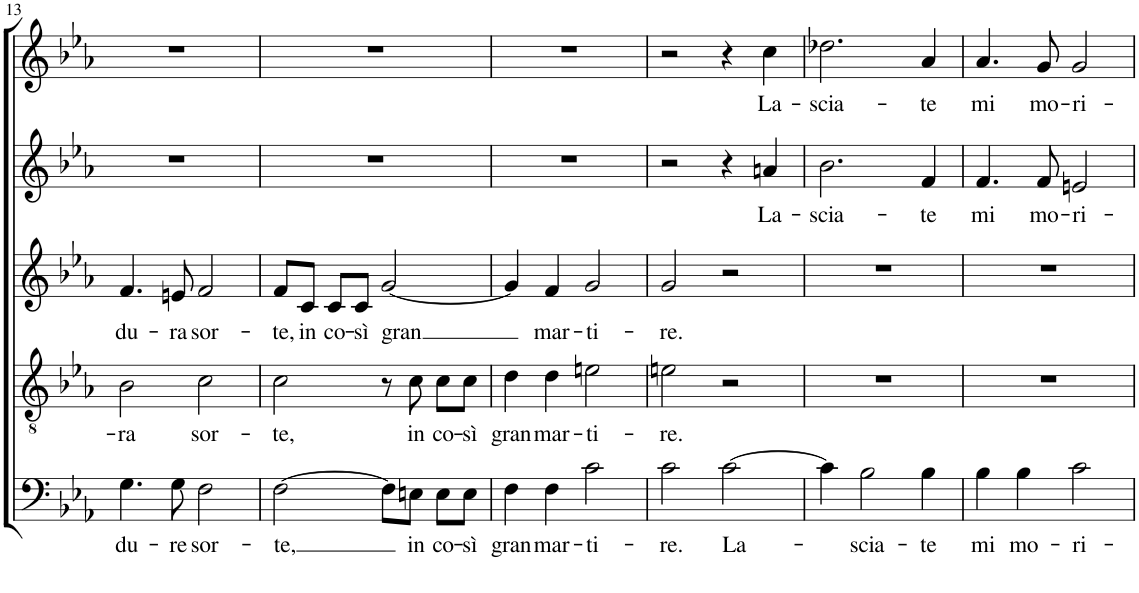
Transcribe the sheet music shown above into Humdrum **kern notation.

**kern	**text	**kern	**text	**kern	**text	**kern	**text	**kern	**text
*part5	*part5	*part4	*part4	*part3	*part3	*part2	*part2	*part1	*part1
*staff5	*staff5	*staff4	*staff4	*staff3	*staff3	*staff2	*staff2	*staff1	*staff1
*I"B	*	*I"T	*	*I"A	*	*I"Ms	*	*I"S	*
!!LO:PB:g=z
*clefF4	*	*clefGv2	*	*clefG2	*	*clefG2	*	*clefG2	*
*k[b-e-a-]	*	*k[b-e-a-]	*	*k[b-e-a-]	*	*k[b-e-a-]	*	*k[b-e-a-]	*
*E-:	*	*E-:	*	*E-:	*	*E-:	*	*E-:	*
*M4/4	*	*M4/4	*	*M4/4	*	*M4/4	*	*M4/4	*
*met(c)	*	*met(c)	*	*met(c)	*	*met(c)	*	*met(c)	*
=13	=13	=13	=13	=13	=13	=13	=13	=13	=13
!	!LO:LY:b	!	!LO:LY:b	!	!LO:LY:b	!	!	!	!
4.G\	du-	2B-\	-ra	4.f/	du-	1r	.	1r	.
!	!LO:LY:b	!	!	!	!LO:LY:b	!	!	!	!
8G\	-re	.	.	8en/	-ra	.	.	.	.
!	!LO:LY:b	!	!LO:LY:b	!	!LO:LY:b	!	!	!	!
2F\	sor-	2c\	sor-	2f/	sor-	.	.	.	.
=14	=14	=14	=14	=14	=14	=14	=14	=14	=14
!	!LO:LY:b	!	!LO:LY:b	!	!LO:LY:b	!	!	!	!
[2F\	-te,	2c\	-te,	8f/L	-te,	1r	.	1r	.
!	!	!	!	!	!LO:LY:b	!	!	!	!
.	.	.	.	8c/J	in	.	.	.	.
!	!	!	!	!	!LO:LY:b	!	!	!	!
.	.	.	.	8c/L	co-	.	.	.	.
!	!	!	!	!	!LO:LY:b	!	!	!	!
.	.	.	.	8c/J	-sì	.	.	.	.
!	!	!	!	!	!LO:LY:b	!	!	!	!
8F\L]	.	8r	.	[2g/	gran	.	.	.	.
!	!LO:LY:b	!	!LO:LY:b	!	!	!	!	!	!
8En\J	in	8c\	in	.	.	.	.	.	.
!	!LO:LY:b	!	!LO:LY:b	!	!	!	!	!	!
8E\L	co-	8c\L	co-	.	.	.	.	.	.
!	!LO:LY:b	!	!LO:LY:b	!	!	!	!	!	!
8E\J	-sì	8c\J	-sì	.	.	.	.	.	.
=15	=15	=15	=15	=15	=15	=15	=15	=15	=15
!	!LO:LY:b	!	!LO:LY:b	!	!	!	!	!	!
4F\	gran	4d\	gran	4g/]	.	1r	.	1r	.
!	!LO:LY:b	!	!LO:LY:b	!	!LO:LY:b	!	!	!	!
4F\	mar-	4d\	mar-	4f/	mar-	.	.	.	.
!	!LO:LY:b	!	!LO:LY:b	!	!LO:LY:b	!	!	!	!
2c\	-ti-	2en\	-ti-	2g/	-ti-	.	.	.	.
=16	=16	=16	=16	=16	=16	=16	=16	=16	=16
!	!LO:LY:b	!	!LO:LY:b	!	!LO:LY:b	!	!	!	!
2c\	-re.	2en\	-re.	2g/	-re.	2r	.	2r	.
!	!LO:LY:b	!	!	!	!	!	!	!	!
[2c\	La-	2r	.	2r	.	4r	.	4r	.
!	!	!	!	!	!	!	!LO:LY:b	!	!LO:LY:b
.	.	.	.	.	.	4an/	La-	4cc\	La-
=17	=17	=17	=17	=17	=17	=17	=17	=17	=17
!	!	!	!	!	!	!	!LO:LY:b	!	!LO:LY:b
4c\]	.	1r	.	1r	.	2.b-\	-scia-	2.dd-X\	-scia-
!	!LO:LY:b	!	!	!	!	!	!	!	!
2B-\	-scia-	.	.	.	.	.	.	.	.
!	!LO:LY:b	!	!	!	!	!	!LO:LY:b	!	!LO:LY:b
4B-\	-te	.	.	.	.	4f/	-te	4a-/	-te
=18	=18	=18	=18	=18	=18	=18	=18	=18	=18
!	!LO:LY:b	!	!	!	!	!	!LO:LY:b	!	!LO:LY:b
4B-\	mi	1r	.	1r	.	4.f/	mi	4.a-/	mi
!	!LO:LY:b	!	!	!	!	!	!	!	!
4B-\	mo-	.	.	.	.	.	.	.	.
!	!	!	!	!	!	!	!LO:LY:b	!	!LO:LY:b
.	.	.	.	.	.	8f/	mo-	8g/	mo-
!	!LO:LY:b	!	!	!	!	!	!LO:LY:b	!	!LO:LY:b
2c\	-ri-	.	.	.	.	2en/	-ri-	2g/	-ri-
=	=	=	=	=	=	=	=	=	=
*-	*-	*-	*-	*-	*-	*-	*-	*-	*-
